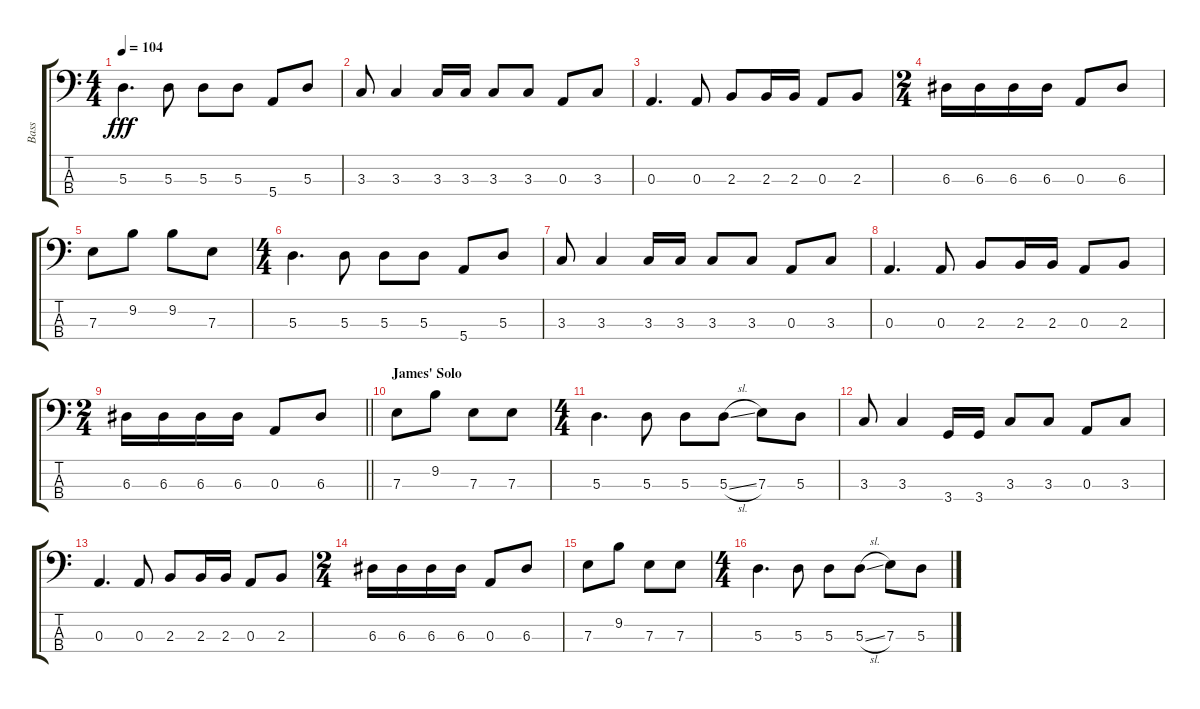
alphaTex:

\track ("Bass" "Bass") {instrument electricbassfinger}
\staff {score tabs}
\tuning (G2 D2 A1 E1) {hide}
\ts (4 4)
\tempo 104
\clef f4
\ks c
5.3.4{d dy fff} 5.3.8 5.3.8 5.3.8 5.4.8 5.3.8 |
3.3.8 3.3.4 3.3.16 3.3.16 3.3.8 3.3.8 0.3.8 3.3.8 |
0.3.4{d} 0.3.8 2.3.8 2.3.16 2.3.16 0.3.8 2.3.8 |
\ts (2 4)
6.3.16 6.3.16 6.3.16 6.3.16 0.3.8 6.3.8 |
7.3.8 9.2.8 9.2.8 7.3.8 |
\ts (4 4)
5.3.4{d} 5.3.8 5.3.8 5.3.8 5.4.8 5.3.8 |
3.3.8 3.3.4 3.3.16 3.3.16 3.3.8 3.3.8 0.3.8 3.3.8 |
0.3.4{d} 0.3.8 2.3.8 2.3.16 2.3.16 0.3.8 2.3.8 |
\ts (2 4)
\barLineRight lightlight
6.3.16 6.3.16 6.3.16 6.3.16 0.3.8 6.3.8 |
\section ("" "James' Solo")
7.3.8 9.2.8 7.3.8 7.3.8 |
\ts (4 4)
5.3.4{d} 5.3.8 5.3.8 5.3{sl}.8 7.3.8 5.3.8 |
3.3.8 3.3.4 3.4.16 3.4.16 3.3.8 3.3.8 0.3.8 3.3.8 |
0.3.4{d} 0.3.8 2.3.8 2.3.16 2.3.16 0.3.8 2.3.8 |
\ts (2 4)
6.3.16 6.3.16 6.3.16 6.3.16 0.3.8 6.3.8 |
7.3.8 9.2.8 7.3.8 7.3.8 |
\ts (4 4)
5.3.4{d} 5.3.8 5.3.8 5.3{sl}.8 7.3.8 5.3.8
